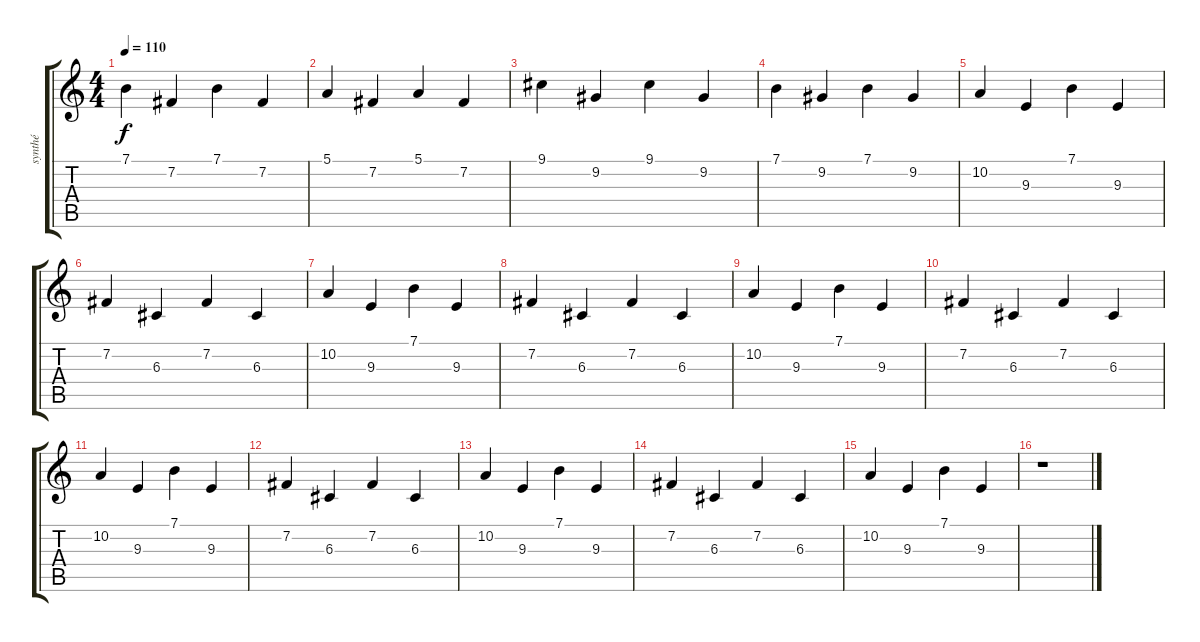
\track ("synthé" "synthé") {instrument drawbarorgan}
\staff {score tabs}
\tuning (E4 B3 G3 D3 A2 E2) {hide}
\ts (4 4)
\tempo 110
\clef g2
\ks c
7.1.4{dy f} 7.2.4 7.1.4 7.2.4 |
5.1.4 7.2.4 5.1.4 7.2.4 |
9.1.4 9.2.4 9.1.4 9.2.4 |
7.1.4 9.2.4 7.1.4 9.2.4 |
10.2.4 9.3.4 7.1.4 9.3.4 |
7.2.4 6.3.4 7.2.4 6.3.4 |
10.2.4 9.3.4 7.1.4 9.3.4 |
7.2.4 6.3.4 7.2.4 6.3.4 |
10.2.4 9.3.4 7.1.4 9.3.4 |
7.2.4 6.3.4 7.2.4 6.3.4 |
10.2.4 9.3.4 7.1.4 9.3.4 |
7.2.4 6.3.4 7.2.4 6.3.4 |
10.2.4 9.3.4 7.1.4 9.3.4 |
7.2.4 6.3.4 7.2.4 6.3.4 |
10.2.4 9.3.4 7.1.4 9.3.4 |
r.1
